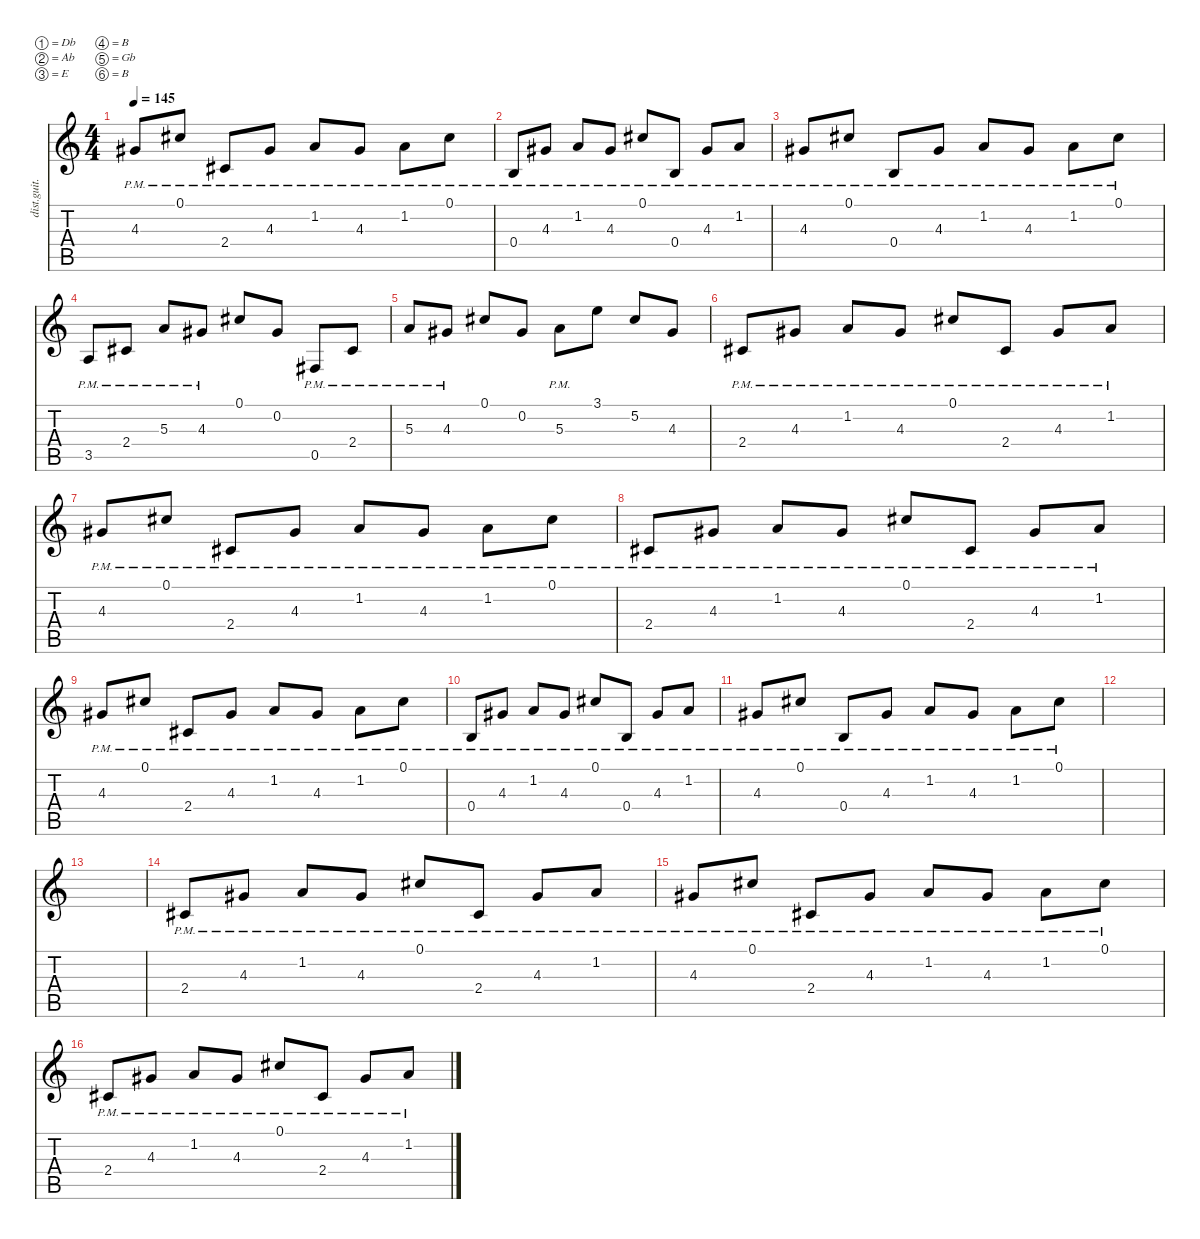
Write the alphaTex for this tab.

\defaultSystemsLayout 4
\hideDynamics
\bracketExtendMode nobrackets
\otherSystemsTrackNameOrientation horizontal
\track ("lead" "dist.guit.") {instrument distortionguitar}
\staff {score tabs}
\tuning (Db4 Ab3 E3 B2 Gb2 B1)
\ts (4 4)
\tempo 145
\clef g2
\ks c
4.3{pm acc #}.8{dy mf beam Up} 0.1{pm acc #}.8{beam Up} 2.4{pm acc #}.8{beam Up} 4.3{pm acc #}.8{beam Up} 1.2{pm}.8{beam Up} 4.3{pm acc #}.8{beam Up} 1.2{pm}.8{beam Down} 0.1{pm acc #}.8{beam Down} |
0.4{pm}.8{beam Up} 4.3{pm acc #}.8{beam Up} 1.2{pm}.8{beam Up} 4.3{pm acc #}.8{beam Up} 0.1{pm acc #}.8{beam Up} 0.4{pm}.8{beam Up} 4.3{pm acc #}.8{beam Up} 1.2{pm}.8{beam Up} |
4.3{pm acc #}.8{beam Up} 0.1{pm acc #}.8{beam Up} 0.4{pm}.8{beam Up} 4.3{pm acc #}.8{beam Up} 1.2{pm}.8{beam Up} 4.3{pm acc #}.8{beam Up} 1.2{pm}.8{beam Down} 0.1{pm acc #}.8{beam Down} |
3.5{pm}.8{beam Up} 2.4{pm acc #}.8{beam Up} 5.3{pm}.8{beam Up} 4.3{pm acc #}.8{beam Up} 0.1{acc #}.8{beam Up} 0.2{acc #}.8{beam Up} 0.5{pm acc #}.8{beam Up} 2.4{pm acc #}.8{beam Up} |
5.3{pm}.8{beam Up} 4.3{pm acc #}.8{beam Up} 0.1{acc #}.8{beam Up} 0.2{acc #}.8{beam Up} 5.3{pm}.8{beam Down} 3.1.8{beam Down} 5.2{acc #}.8{beam Up} 4.3{acc #}.8{beam Up} |
2.4{pm acc #}.8{beam Up} 4.3{pm acc #}.8{beam Up} 1.2{pm}.8{beam Up} 4.3{pm acc #}.8{beam Up} 0.1{pm acc #}.8{beam Up} 2.4{pm acc #}.8{beam Up} 4.3{pm acc #}.8{beam Up} 1.2{pm}.8{beam Up} |
4.3{pm acc #}.8{beam Up} 0.1{pm acc #}.8{beam Up} 2.4{pm acc #}.8{beam Up} 4.3{pm acc #}.8{beam Up} 1.2{pm}.8{beam Up} 4.3{pm acc #}.8{beam Up} 1.2{pm}.8{beam Down} 0.1{pm acc #}.8{beam Down} |
2.4{pm acc #}.8{beam Up} 4.3{pm acc #}.8{beam Up} 1.2{pm}.8{beam Up} 4.3{pm acc #}.8{beam Up} 0.1{pm acc #}.8{beam Up} 2.4{pm acc #}.8{beam Up} 4.3{pm acc #}.8{beam Up} 1.2{pm}.8{beam Up} |
4.3{pm acc #}.8{beam Up} 0.1{pm acc #}.8{beam Up} 2.4{pm acc #}.8{beam Up} 4.3{pm acc #}.8{beam Up} 1.2{pm}.8{beam Up} 4.3{pm acc #}.8{beam Up} 1.2{pm}.8{beam Down} 0.1{pm acc #}.8{beam Down} |
0.4{pm}.8{beam Up} 4.3{pm acc #}.8{beam Up} 1.2{pm}.8{beam Up} 4.3{pm acc #}.8{beam Up} 0.1{pm acc #}.8{beam Up} 0.4{pm}.8{beam Up} 4.3{pm acc #}.8{beam Up} 1.2{pm}.8{beam Up} |
4.3{pm acc #}.8{beam Up} 0.1{pm acc #}.8{beam Up} 0.4{pm}.8{beam Up} 4.3{pm acc #}.8{beam Up} 1.2{pm}.8{beam Up} 4.3{pm acc #}.8{beam Up} 1.2{pm}.8{beam Down} 0.1{pm acc #}.8{beam Down} |
|
|
2.4{pm acc #}.8{beam Up} 4.3{pm acc #}.8{beam Up} 1.2{pm}.8{beam Up} 4.3{pm acc #}.8{beam Up} 0.1{pm acc #}.8{beam Up} 2.4{pm acc #}.8{beam Up} 4.3{pm acc #}.8{beam Up} 1.2{pm}.8{beam Up} |
4.3{pm acc #}.8{beam Up} 0.1{pm acc #}.8{beam Up} 2.4{pm acc #}.8{beam Up} 4.3{pm acc #}.8{beam Up} 1.2{pm}.8{beam Up} 4.3{pm acc #}.8{beam Up} 1.2{pm}.8{beam Down} 0.1{pm acc #}.8{beam Down} |
2.4{pm acc #}.8{beam Up} 4.3{pm acc #}.8{beam Up} 1.2{pm}.8{beam Up} 4.3{pm acc #}.8{beam Up} 0.1{pm acc #}.8{beam Up} 2.4{pm acc #}.8{beam Up} 4.3{pm acc #}.8{beam Up} 1.2{pm}.8{beam Up}
